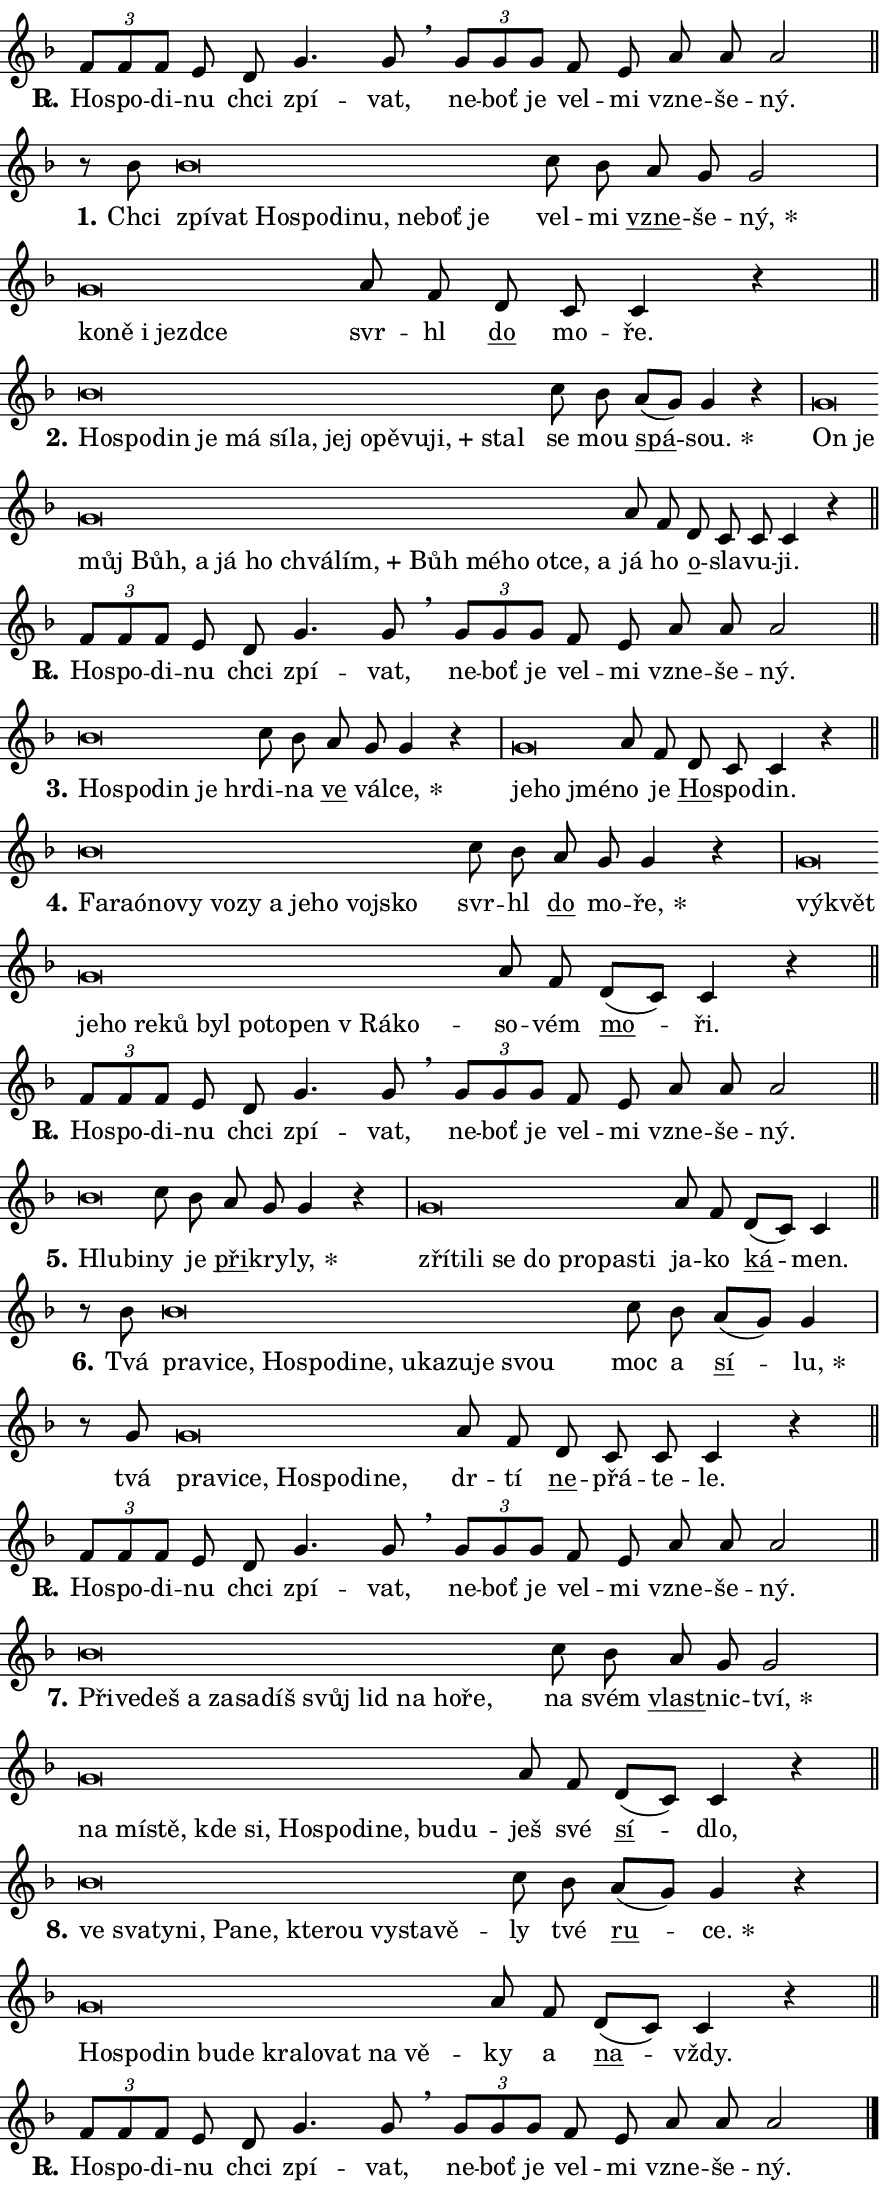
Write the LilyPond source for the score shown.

\version "2.24.0"
\header { tagline = "" }
\paper {
  indent = 0\cm
  top-margin = 0\cm
  right-margin = 0.13\cm % to fit lyric hyphens
  bottom-margin = 0\cm
  left-margin = 0\cm
  paper-width = 15\cm
  page-breaking = #ly:one-page-breaking
  system-system-spacing.basic-distance = #11
  score-system-spacing.basic-distance = #11
  ragged-last = ##f
}


%% Author: Thomas Morley
%% https://lists.gnu.org/archive/html/lilypond-user/2020-05/msg00002.html
#(define (line-position grob)
"Returns position of @var[grob} in current system:
   @code{'start}, if at first time-step
   @code{'end}, if at last time-step
   @code{'middle} otherwise
"
  (let* ((col (ly:item-get-column grob))
         (ln (ly:grob-object col 'left-neighbor))
         (rn (ly:grob-object col 'right-neighbor))
         (col-to-check-left (if (ly:grob? ln) ln col))
         (col-to-check-right (if (ly:grob? rn) rn col))
         (break-dir-left
           (and
             (ly:grob-property col-to-check-left 'non-musical #f)
             (ly:item-break-dir col-to-check-left)))
         (break-dir-right
           (and
             (ly:grob-property col-to-check-right 'non-musical #f)
             (ly:item-break-dir col-to-check-right))))
        (cond ((eqv? 1 break-dir-left) 'start)
              ((eqv? -1 break-dir-right) 'end)
              (else 'middle))))

#(define (tranparent-at-line-position vctor)
  (lambda (grob)
  "Relying on @code{line-position} select the relevant enry from @var{vctor}.
Used to determine transparency,"
    (case (line-position grob)
      ((end) (not (vector-ref vctor 0)))
      ((middle) (not (vector-ref vctor 1)))
      ((start) (not (vector-ref vctor 2))))))

noteHeadBreakVisibility =
#(define-music-function (break-visibility)(vector?)
"Makes @code{NoteHead}s transparent relying on @var{break-visibility}"
#{
  \override NoteHead.transparent =
    #(tranparent-at-line-position break-visibility)
#})

#(define delete-ledgers-for-transparent-note-heads
  (lambda (grob)
    "Reads whether a @code{NoteHead} is transparent.
If so this @code{NoteHead} is removed from @code{'note-heads} from
@var{grob}, which is supposed to be @code{LedgerLineSpanner}.
As a result ledgers are not printed for this @code{NoteHead}"
    (let* ((nhds-array (ly:grob-object grob 'note-heads))
           (nhds-list
             (if (ly:grob-array? nhds-array)
                 (ly:grob-array->list nhds-array)
                 '()))
           ;; Relies on the transparent-property being done before
           ;; Staff.LedgerLineSpanner.after-line-breaking is executed.
           ;; This is fragile ...
           (to-keep
             (remove
               (lambda (nhd)
                 (ly:grob-property nhd 'transparent #f))
               nhds-list)))
      ;; TODO find a better method to iterate over grob-arrays, similiar
      ;; to filter/remove etc for lists
      ;; For now rebuilt from scratch
      (set! (ly:grob-object grob 'note-heads)  '())
      (for-each
        (lambda (nhd)
          (ly:pointer-group-interface::add-grob grob 'note-heads nhd))
        to-keep))))

squashNotes = {
  \override NoteHead.X-extent = #'(-0.2 . 0.2)
  \override NoteHead.Y-extent = #'(-0.75 . 0)
  \override NoteHead.stencil =
    #(lambda (grob)
       (let ((pos (ly:grob-property grob 'staff-position)))
         (begin
           (if (< pos -7) (display "ERROR: Lower brevis then expected\n") (display ""))
           (if (<= pos -6) ly:text-interface::print ly:note-head::print))))
}
unSquashNotes = {
  \revert NoteHead.X-extent
  \revert NoteHead.Y-extent
  \revert NoteHead.stencil
}

hideNotes = \noteHeadBreakVisibility #begin-of-line-visible
unHideNotes = \noteHeadBreakVisibility #all-visible

% work-around for resetting accidentals
% https://lilypond.org/doc/v2.23/Documentation/notation/displaying-rhythms#unmetered-music
cadenzaMeasure = {
  \cadenzaOff
  \partial 1024 s1024
  \cadenzaOn
}

#(define-markup-command (accent layout props text) (markup?)
  "Underline accented syllable"
  (interpret-markup layout props
    #{\markup \override #'(offset . 4.3) \underline { #text }#}))

responsum = \markup \concat {
  "R" \hspace #-1.05 \path #0.1 #'((moveto 0 0.07) (lineto 0.9 0.8)) \hspace #0.05 "."
}

spaceSize = #0.6828661417322834 % exact space size for TeX Gyre Schola

\layout {
  \context {
    \Staff
    \remove "Time_signature_engraver"
    \override LedgerLineSpanner.after-line-breaking = #delete-ledgers-for-transparent-note-heads
  }
  \context {
    \Lyrics {
      \override LyricSpace.minimum-distance = \spaceSize
      \override LyricText.font-name = #"TeX Gyre Schola"
      \override LyricText.font-size = 1
      \override StanzaNumber.font-name = #"TeX Gyre Schola Bold"
      \override StanzaNumber.font-size = 1
    }
  }
  \context {
    \Score 
    \override NoteHead.text =
      #(lambda (grob) 
        (let ((pos (ly:grob-property grob 'staff-position)))
          #{\markup {
            \combine
              \halign #-0.55 \raise #(if (= pos -6) 0 0.5) \override #'(thickness . 2) \draw-line #'(3.2 . 0)
              \musicglyph "noteheads.sM1"
          }#}))
  }
}

% magnetic-lyrics.ily
%
%   written by
%     Jean Abou Samra <jean@abou-samra.fr>
%     Werner Lemberg <wl@gnu.org>
%
%   adapted by
%     Jiri Hon <jiri.hon@gmail.com>
%
% Version 2022-Apr-15

% https://www.mail-archive.com/lilypond-user@gnu.org/msg149350.html

#(define (Left_hyphen_pointer_engraver context)
   "Collect syllable-hyphen-syllable occurrences in lyrics and store
them in properties.  This engraver only looks to the left.  For
example, if the lyrics input is @code{foo -- bar}, it does the
following.

@itemize @bullet
@item
Set the @code{text} property of the @code{LyricHyphen} grob between
@q{foo} and @q{bar} to @code{foo}.

@item
Set the @code{left-hyphen} property of the @code{LyricText} grob with
text @q{foo} to the @code{LyricHyphen} grob between @q{foo} and
@q{bar}.
@end itemize

Use this auxiliary engraver in combination with the
@code{lyric-@/text::@/apply-@/magnetic-@/offset!} hook."
   (let ((hyphen #f)
         (text #f))
     (make-engraver
      (acknowledgers
       ((lyric-syllable-interface engraver grob source-engraver)
        (set! text grob)))
      (end-acknowledgers
       ((lyric-hyphen-interface engraver grob source-engraver)
        ;(when (not (grob::has-interface grob 'lyric-space-interface))
          (set! hyphen grob)));)
      ((stop-translation-timestep engraver)
       (when (and text hyphen)
         (ly:grob-set-object! text 'left-hyphen hyphen))
       (set! text #f)
       (set! hyphen #f)))))

#(define (lyric-text::apply-magnetic-offset! grob)
   "If the space between two syllables is less than the value in
property @code{LyricText@/.details@/.squash-threshold}, move the right
syllable to the left so that it gets concatenated with the left
syllable.

Use this function as a hook for
@code{LyricText@/.after-@/line-@/breaking} if the
@code{Left_@/hyphen_@/pointer_@/engraver} is active."
   (let ((hyphen (ly:grob-object grob 'left-hyphen #f)))
     (when hyphen
       (let ((left-text (ly:spanner-bound hyphen LEFT)))
         (when (grob::has-interface left-text 'lyric-syllable-interface)
           (let* ((common (ly:grob-common-refpoint grob left-text X))
                  (this-x-ext (ly:grob-extent grob common X))
                  (left-x-ext
                   (begin
                     ;; Trigger magnetism for left-text.
                     (ly:grob-property left-text 'after-line-breaking)
                     (ly:grob-extent left-text common X)))
                  ;; `delta` is the gap width between two syllables.
                  (delta (- (interval-start this-x-ext)
                            (interval-end left-x-ext)))
                  (details (ly:grob-property grob 'details))
                  (threshold (assoc-get 'squash-threshold details 0.2)))
             (when (< delta threshold)
               (let* (;; We have to manipulate the input text so that
                      ;; ligatures crossing syllable boundaries are not
                      ;; disabled.  For languages based on the Latin
                      ;; script this is essentially a beautification.
                      ;; However, for non-Western scripts it can be a
                      ;; necessity.
                      (lt (ly:grob-property left-text 'text))
                      (rt (ly:grob-property grob 'text))
                      (is-space (grob::has-interface hyphen 'lyric-space-interface))
                      (space (if is-space " " ""))
                      (extra-delta (if is-space spaceSize 0))
                      ;; Append new syllable.
                      (ltrt-space (if (and (string? lt) (string? rt))
                                (string-append lt space rt)
                                (make-concat-markup (list lt space rt))))
                      ;; Right-align `ltrt` to the right side.
                      (ltrt-space-markup (grob-interpret-markup
                               grob
                               (make-translate-markup
                                (cons (interval-length this-x-ext) 0)
                                (make-right-align-markup ltrt-space)))))
                 (begin
                   ;; Don't print `left-text`.
                   (ly:grob-set-property! left-text 'stencil #f)
                   ;; Set text and stencil (which holds all collected
                   ;; syllables so far) and shift it to the left.
                   (ly:grob-set-property! grob 'text ltrt-space)
                   (ly:grob-set-property! grob 'stencil ltrt-space-markup)
                   (ly:grob-translate-axis! grob (- (- delta extra-delta)) X))))))))))


#(define (lyric-hyphen::displace-bounds-first grob)
   ;; Make very sure this callback isn't triggered too early.
   (let ((left (ly:spanner-bound grob LEFT))
         (right (ly:spanner-bound grob RIGHT)))
     (ly:grob-property left 'after-line-breaking)
     (ly:grob-property right 'after-line-breaking)
     (ly:lyric-hyphen::print grob)))

squashThreshold = #0.4

\layout {
  \context {
    \Lyrics
    \consists #Left_hyphen_pointer_engraver
    \override LyricText.after-line-breaking =
      #lyric-text::apply-magnetic-offset!
    \override LyricHyphen.stencil = #lyric-hyphen::displace-bounds-first
    \override LyricText.details.squash-threshold = \squashThreshold
    \override LyricHyphen.minimum-distance = 0
    \override LyricHyphen.minimum-length = \squashThreshold
  }
}

squashText = \override LyricText.details.squash-threshold = 9999
unSquashText = \override LyricText.details.squash-threshold = \squashThreshold

leftText = \override LyricText.self-alignment-X = #LEFT
unLeftText = \revert LyricText.self-alignment-X

starOffset = #(lambda (grob) 
                (let ((x_offset (ly:self-alignment-interface::aligned-on-x-parent grob)))
                  (if (= x_offset 0) 0 (+ x_offset 1.2))))

star = #(define-music-function (syllable)(string?)
"Append star separator at the end of a syllable"
#{
  \once \override LyricText.X-offset = #starOffset
  \lyricmode { \markup {
    #syllable
    \override #'((font-name . "TeX Gyre Schola Bold")) \hspace #0.2 \lower #0.65 \larger "*"
  } }
#})

starAccent = #(define-music-function (syllable)(string?)
"Append star separator at the end of a syllable and make accent"
#{
  \once \override LyricText.X-offset = #starOffset
  \lyricmode { \markup {
    \accent #syllable
    \override #'((font-name . "TeX Gyre Schola Bold")) \hspace #0.2 \lower #0.65 \larger "*"
  } }
#})

breath = #(define-music-function (syllable)(string?)
"Append breathing indicator at the end of a syllable"
#{
  \lyricmode { \markup { #syllable "+" } }
#})

optionalBreath = #(define-music-function (syllable)(string?)
"Append optional breathing indicator at the end of a syllable"
#{
  \lyricmode { \markup { #syllable "(+)" } }
#})


\score {
    <<
        \new Voice = "melody" { \cadenzaOn \key f \major \relative { \tuplet 3/2 { f'8[ f f] } e d g4. g8 \breathe \bar "" \tuplet 3/2 { g[ g g] } \bar "" f e \bar "" a a a2 \cadenzaMeasure \bar "||" \break } }
        \new Lyrics \lyricsto "melody" { \lyricmode { \set stanza = \responsum
Ho -- spo -- di -- nu chci zpí -- vat, ne -- boť je vel -- mi vzne -- še -- ný. } }
    >>
    \layout {}
}

\score {
    <<
        \new Voice = "melody" { \cadenzaOn \key f \major \relative { r8 bes' \squashNotes bes\breve*1/16 \hideNotes \breve*1/16 \bar "" \breve*1/16 \bar "" \breve*1/16 \bar "" \breve*1/16 \bar "" \breve*1/16 \bar "" \breve*1/16 \bar "" \breve*1/16 \breve*1/16 \bar "" \unHideNotes \unSquashNotes c8 bes \bar "" a g g2 \cadenzaMeasure \bar "|" \squashNotes g\breve*1/16 \hideNotes \breve*1/16 \bar "" \breve*1/16 \bar "" \breve*1/16 \breve*1/16 \bar "" \unHideNotes \unSquashNotes a8 f \bar "" d c c4 r \cadenzaMeasure \bar "||" \break } }
        \new Lyrics \lyricsto "melody" { \lyricmode { \set stanza = "1."
Chci \leftText zpí -- \squashText vat Ho -- spo -- di -- nu, ne -- boť je \unLeftText \unSquashText vel -- mi \markup \accent vzne -- še -- \star ný, \leftText ko -- \squashText ně i jezd -- ce \unLeftText \unSquashText svr -- hl \markup \accent do mo -- ře. } }
    >>
    \layout {}
}

\score {
    <<
        \new Voice = "melody" { \cadenzaOn \key f \major \relative { \squashNotes bes'\breve*1/16 \hideNotes \breve*1/16 \bar "" \breve*1/16 \bar "" \breve*1/16 \bar "" \breve*1/16 \bar "" \breve*1/16 \bar "" \breve*1/16 \bar "" \breve*1/16 \bar "" \breve*1/16 \bar "" \breve*1/16 \bar "" \breve*1/16 \bar "" \breve*1/16 \breve*1/16 \bar "" \unHideNotes \unSquashNotes c8 bes \bar "" a[( g)] g4 r \cadenzaMeasure \bar "|" \squashNotes g\breve*1/16 \hideNotes \breve*1/16 \bar "" \breve*1/16 \bar "" \breve*1/16 \bar "" \breve*1/16 \bar "" \breve*1/16 \bar "" \breve*1/16 \bar "" \breve*1/16 \bar "" \breve*1/16 \bar "" \breve*1/16 \bar "" \breve*1/16 \bar "" \breve*1/16 \bar "" \breve*1/16 \bar "" \breve*1/16 \breve*1/16 \bar "" \unHideNotes \unSquashNotes a8 f \bar "" d c c c4 r \cadenzaMeasure \bar "||" \break } }
        \new Lyrics \lyricsto "melody" { \lyricmode { \set stanza = "2."
\leftText Ho -- \squashText spo -- din je má sí -- la, jej o -- pě -- vu -- \breath "ji," stal \unLeftText \unSquashText se mou \markup \accent spá -- \star sou. \leftText On \squashText je můj Bůh, a já ho chvá -- \breath "lím," Bůh mé -- ho ot -- ce, a \unLeftText \unSquashText já ho \markup \accent o -- sla -- vu -- ji. } }
    >>
    \layout {}
}

\score {
    <<
        \new Voice = "melody" { \cadenzaOn \key f \major \relative { \tuplet 3/2 { f'8[ f f] } e d g4. g8 \breathe \bar "" \tuplet 3/2 { g[ g g] } \bar "" f e \bar "" a a a2 \cadenzaMeasure \bar "||" \break } }
        \new Lyrics \lyricsto "melody" { \lyricmode { \set stanza = \responsum
Ho -- spo -- di -- nu chci zpí -- vat, ne -- boť je vel -- mi vzne -- še -- ný. } }
    >>
    \layout {}
}

\score {
    <<
        \new Voice = "melody" { \cadenzaOn \key f \major \relative { \squashNotes bes'\breve*1/16 \hideNotes \breve*1/16 \bar "" \breve*1/16 \bar "" \breve*1/16 \breve*1/16 \bar "" \unHideNotes \unSquashNotes c8 bes \bar "" a g g4 r \cadenzaMeasure \bar "|" \squashNotes g\breve*1/16 \hideNotes \breve*1/16 \breve*1/16 \bar "" \unHideNotes \unSquashNotes a8 f \bar "" d c c4 r \cadenzaMeasure \bar "||" \break } }
        \new Lyrics \lyricsto "melody" { \lyricmode { \set stanza = "3."
\leftText Ho -- \squashText spo -- din je hr -- \unLeftText \unSquashText di -- na \markup \accent ve vál -- \star ce, \leftText je -- \squashText ho jmé -- \unLeftText \unSquashText no je \markup \accent Ho -- spo -- din. } }
    >>
    \layout {}
}

\score {
    <<
        \new Voice = "melody" { \cadenzaOn \key f \major \relative { \squashNotes bes'\breve*1/16 \hideNotes \breve*1/16 \bar "" \breve*1/16 \bar "" \breve*1/16 \bar "" \breve*1/16 \bar "" \breve*1/16 \bar "" \breve*1/16 \bar "" \breve*1/16 \bar "" \breve*1/16 \bar "" \breve*1/16 \breve*1/16 \bar "" \unHideNotes \unSquashNotes c8 bes \bar "" a g g4 r \cadenzaMeasure \bar "|" \squashNotes g\breve*1/16 \hideNotes \breve*1/16 \bar "" \breve*1/16 \bar "" \breve*1/16 \bar "" \breve*1/16 \bar "" \breve*1/16 \bar "" \breve*1/16 \bar "" \breve*1/16 \bar "" \breve*1/16 \bar "" \breve*1/16 \bar "" \breve*1/16 \breve*1/16 \bar "" \unHideNotes \unSquashNotes a8 f \bar "" d[( c)] c4 r \cadenzaMeasure \bar "||" \break } }
        \new Lyrics \lyricsto "melody" { \lyricmode { \set stanza = "4."
\leftText Fa -- \squashText raó -- no -- vy vo -- zy a je -- ho voj -- sko \unLeftText \unSquashText svr -- hl \markup \accent do mo -- \star ře, \leftText vý -- \squashText květ je -- ho re -- ků byl po -- to -- pen "v Rá" -- ko -- \unLeftText \unSquashText so -- vém \markup \accent mo -- ři. } }
    >>
    \layout {}
}

\score {
    <<
        \new Voice = "melody" { \cadenzaOn \key f \major \relative { \tuplet 3/2 { f'8[ f f] } e d g4. g8 \breathe \bar "" \tuplet 3/2 { g[ g g] } \bar "" f e \bar "" a a a2 \cadenzaMeasure \bar "||" \break } }
        \new Lyrics \lyricsto "melody" { \lyricmode { \set stanza = \responsum
Ho -- spo -- di -- nu chci zpí -- vat, ne -- boť je vel -- mi vzne -- še -- ný. } }
    >>
    \layout {}
}

\score {
    <<
        \new Voice = "melody" { \cadenzaOn \key f \major \relative { \squashNotes bes'\breve*1/16 \hideNotes \breve*1/16 \bar "" \unHideNotes \unSquashNotes c8 bes \bar "" a g g4 r \cadenzaMeasure \bar "|" \squashNotes g\breve*1/16 \hideNotes \breve*1/16 \bar "" \breve*1/16 \bar "" \breve*1/16 \bar "" \breve*1/16 \bar "" \breve*1/16 \bar "" \breve*1/16 \breve*1/16 \bar "" \unHideNotes \unSquashNotes a8 f \bar "" d[( c)] c4 \cadenzaMeasure \bar "||" \break } }
        \new Lyrics \lyricsto "melody" { \lyricmode { \set stanza = "5."
\leftText Hlu -- \squashText bi -- \unLeftText \unSquashText ny je \markup \accent při -- kry -- \star ly, \leftText zří -- \squashText ti -- li se do pro -- pa -- sti \unLeftText \unSquashText ja -- ko \markup \accent ká -- men. } }
    >>
    \layout {}
}

\score {
    <<
        \new Voice = "melody" { \cadenzaOn \key f \major \relative { r8 bes' \squashNotes bes\breve*1/16 \hideNotes \breve*1/16 \bar "" \breve*1/16 \bar "" \breve*1/16 \bar "" \breve*1/16 \bar "" \breve*1/16 \bar "" \breve*1/16 \bar "" \breve*1/16 \bar "" \breve*1/16 \bar "" \breve*1/16 \bar "" \breve*1/16 \breve*1/16 \bar "" \unHideNotes \unSquashNotes c8 bes \bar "" a[( g)] g4 \cadenzaMeasure \bar "|" r8 g \squashNotes g\breve*1/16 \hideNotes \breve*1/16 \bar "" \breve*1/16 \bar "" \breve*1/16 \bar "" \breve*1/16 \bar "" \breve*1/16 \breve*1/16 \bar "" \unHideNotes \unSquashNotes a8 f \bar "" d c c c4 r \cadenzaMeasure \bar "||" \break } }
        \new Lyrics \lyricsto "melody" { \lyricmode { \set stanza = "6."
Tvá \leftText pra -- \squashText vi -- ce, Ho -- spo -- di -- ne, u -- ka -- zu -- je svou \unLeftText \unSquashText moc a \markup \accent sí -- \star lu, tvá \leftText pra -- \squashText vi -- ce, Ho -- spo -- di -- ne, \unLeftText \unSquashText dr -- tí \markup \accent ne -- přá -- te -- le. } }
    >>
    \layout {}
}

\score {
    <<
        \new Voice = "melody" { \cadenzaOn \key f \major \relative { \tuplet 3/2 { f'8[ f f] } e d g4. g8 \breathe \bar "" \tuplet 3/2 { g[ g g] } \bar "" f e \bar "" a a a2 \cadenzaMeasure \bar "||" \break } }
        \new Lyrics \lyricsto "melody" { \lyricmode { \set stanza = \responsum
Ho -- spo -- di -- nu chci zpí -- vat, ne -- boť je vel -- mi vzne -- še -- ný. } }
    >>
    \layout {}
}

\score {
    <<
        \new Voice = "melody" { \cadenzaOn \key f \major \relative { \squashNotes bes'\breve*1/16 \hideNotes \breve*1/16 \bar "" \breve*1/16 \bar "" \breve*1/16 \bar "" \breve*1/16 \bar "" \breve*1/16 \bar "" \breve*1/16 \bar "" \breve*1/16 \bar "" \breve*1/16 \bar "" \breve*1/16 \bar "" \breve*1/16 \breve*1/16 \bar "" \unHideNotes \unSquashNotes c8 bes \bar "" a g g2 \cadenzaMeasure \bar "|" \squashNotes g\breve*1/16 \hideNotes \breve*1/16 \bar "" \breve*1/16 \bar "" \breve*1/16 \bar "" \breve*1/16 \bar "" \breve*1/16 \bar "" \breve*1/16 \bar "" \breve*1/16 \bar "" \breve*1/16 \bar "" \breve*1/16 \breve*1/16 \bar "" \unHideNotes \unSquashNotes a8 f \bar "" d[( c)] c4 r \cadenzaMeasure \bar "||" \break } }
        \new Lyrics \lyricsto "melody" { \lyricmode { \set stanza = "7."
\leftText Při -- \squashText ve -- deš a za -- sa -- díš svůj lid na ho -- ře, \unLeftText \unSquashText na svém \markup \accent vlast -- nic -- \star tví, \leftText na \squashText mí -- stě, kde si, Ho -- spo -- di -- ne, bu -- du -- \unLeftText \unSquashText ješ své \markup \accent sí -- dlo, } }
    >>
    \layout {}
}

\score {
    <<
        \new Voice = "melody" { \cadenzaOn \key f \major \relative { \squashNotes bes'\breve*1/16 \hideNotes \breve*1/16 \bar "" \breve*1/16 \bar "" \breve*1/16 \bar "" \breve*1/16 \bar "" \breve*1/16 \bar "" \breve*1/16 \bar "" \breve*1/16 \bar "" \breve*1/16 \bar "" \breve*1/16 \breve*1/16 \bar "" \unHideNotes \unSquashNotes c8 bes \bar "" a[( g)] g4 r \cadenzaMeasure \bar "|" \squashNotes g\breve*1/16 \hideNotes \breve*1/16 \bar "" \breve*1/16 \bar "" \breve*1/16 \bar "" \breve*1/16 \bar "" \breve*1/16 \bar "" \breve*1/16 \bar "" \breve*1/16 \bar "" \breve*1/16 \breve*1/16 \bar "" \unHideNotes \unSquashNotes a8 f \bar "" d[( c)] c4 r \cadenzaMeasure \bar "||" \break } }
        \new Lyrics \lyricsto "melody" { \lyricmode { \set stanza = "8."
\leftText ve \squashText sva -- ty -- ni, Pa -- ne, kte -- rou vy -- sta -- vě -- \unLeftText \unSquashText ly tvé \markup \accent ru -- \star ce. \leftText Ho -- \squashText spo -- din bu -- de kra -- lo -- vat na vě -- \unLeftText \unSquashText ky a \markup \accent na -- vždy. } }
    >>
    \layout {}
}

\score {
    <<
        \new Voice = "melody" { \cadenzaOn \key f \major \relative { \tuplet 3/2 { f'8[ f f] } e d g4. g8 \breathe \bar "" \tuplet 3/2 { g[ g g] } \bar "" f e \bar "" a a a2 \cadenzaMeasure \bar "||" \break } \bar "|." }
        \new Lyrics \lyricsto "melody" { \lyricmode { \set stanza = \responsum
Ho -- spo -- di -- nu chci zpí -- vat, ne -- boť je vel -- mi vzne -- še -- ný. } }
    >>
    \layout {}
}
